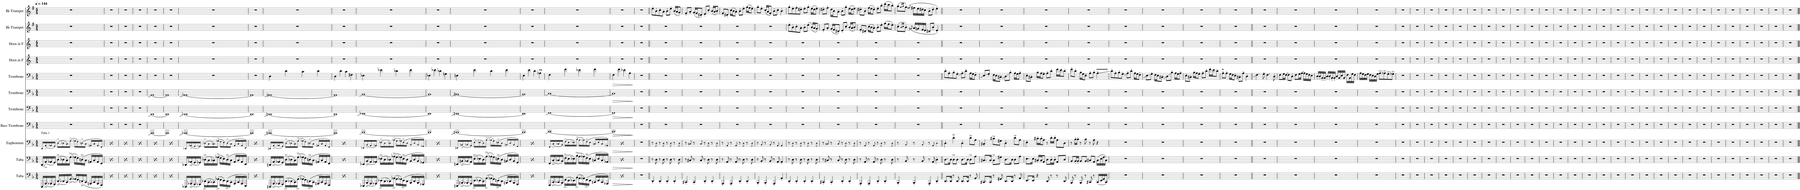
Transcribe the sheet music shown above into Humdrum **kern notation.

**kern	**kern	**kern	**kern	**dynam	**kern	**dynam	**kern	**dynam	**kern	**dynam	**kern	**kern	**kern	**kern
*part11	*part10	*part9	*part8	*part8	*part7	*part7	*part6	*part6	*part5	*part5	*part4	*part3	*part2	*part1
*staff11	*staff10	*staff9	*staff8	*staff8	*staff7	*staff7	*staff6	*staff6	*staff5	*staff5	*staff4	*staff3	*staff2	*staff1
*I"Tuba	*I"Tuba	*I"Euphonium	*I"Bass Trombone	*	*I"Trombone	*	*I"Trombone	*	*I"Trombone	*	*I"Horn in F	*I"Horn in F	*I"Bb Trumpet	*I"Bb Trumpet
*I'Tba.	*I'Tba.	*I'Euph.	*I'B. Tbn.	*	*I'Tbn.	*	*I'Tbn.	*	*I'Tbn.	*	*	*	*I'Bb Tpt.	*I'Bb Tpt.
*clefF4	*clefF4	*clefF4	*clefF4	*	*clefF4	*	*clefF4	*	*clefF4	*	*clefG2	*clefG2	*clefG2	*clefG2
*	*	*	*	*	*	*	*	*	*	*	*Trd4c7	*Trd4c7	*Trd1c2	*Trd1c2
*k[b-]	*k[b-]	*k[b-]	*k[b-]	*	*k[b-]	*	*k[b-]	*	*k[b-]	*	*k[]	*k[]	*k[f#]	*k[f#]
*M4/4	*M4/4	*M4/4	*M4/4	*	*M4/4	*	*M4/4	*	*M4/4	*	*M4/4	*M4/4	*M4/4	*M4/4
*MM144	*MM144	*MM144	*MM144	*	*MM144	*	*MM144	*	*MM144	*	*MM144	*MM144	*MM144	*MM144
=1	=1	=1	=1	=1	=1	=1	=1	=1	=1	=1	=1	=1	=1	=1
!	!	!LO:TX:a:t=Tuba 1	!	!	!	!	!	!	!	!	!	!	!	!
16DDD/LL	(16DD/LL	16DD!/LL	1r	.	1r	.	1r	.	1r	.	1r	1r	1r	1r
(16AAA^</	(16AA^/)	(16AA^!/	.	.	.	.	.	.	.	.	.	.	.	.
16AAA-X/	16AA-X/	16AA-X!/	.	.	.	.	.	.	.	.	.	.	.	.
16GGG/JJ)	16GG/JJ)	16GG!/JJ)	.	.	.	.	.	.	.	.	.	.	.	.
(16DD^</LL	(16D^\LL	(16D^!\LL	.	.	.	.	.	.	.	.	.	.	.	.
16DD-X/	16D-X\	16D-X!\	.	.	.	.	.	.	.	.	.	.	.	.
16CC/)	16C\)	16C!\)	.	.	.	.	.	.	.	.	.	.	.	.
(16GG^</JJ	(16G^\JJ	(16G^!\JJ	.	.	.	.	.	.	.	.	.	.	.	.
16GG-X/LL	16G-X\LL	16G-X!\LL	.	.	.	.	.	.	.	.	.	.	.	.
16FF/)	16F\)	16F!\)	.	.	.	.	.	.	.	.	.	.	.	.
(16DDn^</	(16Dn^\	(16Dn^!\	.	.	.	.	.	.	.	.	.	.	.	.
16CC/JJ	16C\JJ	16C!\JJ	.	.	.	.	.	.	.	.	.	.	.	.
16AAAn/LL	16AAn/LL	16AAn!/LL	.	.	.	.	.	.	.	.	.	.	.	.
16CC/	16C/	16C!/	.	.	.	.	.	.	.	.	.	.	.	.
16AAA/	16AA/	16AA!/	.	.	.	.	.	.	.	.	.	.	.	.
16FFF/JJ)	16FF/JJ)	16FF!/JJ)	.	.	.	.	.	.	.	.	.	.	.	.
=2	=2	=2	=2	=2	=2	=2	=2	=2	=2	=2	=2	=2	=2	=2
!	!	!LO:TX:a:t=Tuba 1	!	!	!	!	!	!	!	!	!	!	!	!
16DDD/LL	(16DD/LL	16DD!/LL	1r	.	1r	.	1r	.	1r	.	1r	1r	1r	1r
(16AAA^</	(16AA^/)	(16AA^!/	.	.	.	.	.	.	.	.	.	.	.	.
16AAA-X/	16AA-X/	16AA-X!/	.	.	.	.	.	.	.	.	.	.	.	.
16GGG/JJ)	16GG/JJ)	16GG!/JJ)	.	.	.	.	.	.	.	.	.	.	.	.
(16DD^</LL	(16D^\LL	(16D^!\LL	.	.	.	.	.	.	.	.	.	.	.	.
16DD-X/	16D-X\	16D-X!\	.	.	.	.	.	.	.	.	.	.	.	.
16CC/)	16C\)	16C!\)	.	.	.	.	.	.	.	.	.	.	.	.
(16GG^</JJ	(16G^\JJ	(16G^!\JJ	.	.	.	.	.	.	.	.	.	.	.	.
16GG-X/LL	16G-X\LL	16G-X!\LL	.	.	.	.	.	.	.	.	.	.	.	.
16FF/)	16F\)	16F!\)	.	.	.	.	.	.	.	.	.	.	.	.
(16DDn^</	(16Dn^\	(16Dn^!\	.	.	.	.	.	.	.	.	.	.	.	.
16CC/JJ	16C\JJ	16C!\JJ	.	.	.	.	.	.	.	.	.	.	.	.
16AAAn/LL	16AAn/LL	16AAn!/LL	.	.	.	.	.	.	.	.	.	.	.	.
16CC/	16C/	16C!/	.	.	.	.	.	.	.	.	.	.	.	.
16AAA/	16AA/	16AA!/	.	.	.	.	.	.	.	.	.	.	.	.
16FFF/JJ)	16FF/JJ)	16FF!/JJ)	.	.	.	.	.	.	.	.	.	.	.	.
=3	=3	=3	=3	=3	=3	=3	=3	=3	=3	=3	=3	=3	=3	=3
!	!	!LO:TX:a:t=Tuba 1	!	!	!	!	!	!	!	!	!	!	!	!
16DDD/LL	(16DD/LL	16DD!/LL	1r	.	1r	.	1r	.	1r	.	1r	1r	1r	1r
(16AAA^</	(16AA^/)	(16AA^!/	.	.	.	.	.	.	.	.	.	.	.	.
16AAA-X/	16AA-X/	16AA-X!/	.	.	.	.	.	.	.	.	.	.	.	.
16GGG/JJ)	16GG/JJ)	16GG!/JJ)	.	.	.	.	.	.	.	.	.	.	.	.
(16DD^</LL	(16D^\LL	(16D^!\LL	.	.	.	.	.	.	.	.	.	.	.	.
16DD-X/	16D-X\	16D-X!\	.	.	.	.	.	.	.	.	.	.	.	.
16CC/)	16C\)	16C!\)	.	.	.	.	.	.	.	.	.	.	.	.
(16GG^</JJ	(16G^\JJ	(16G^!\JJ	.	.	.	.	.	.	.	.	.	.	.	.
16GG-X/LL	16G-X\LL	16G-X!\LL	.	.	.	.	.	.	.	.	.	.	.	.
16FF/)	16F\)	16F!\)	.	.	.	.	.	.	.	.	.	.	.	.
(16DDn^</	(16Dn^\	(16Dn^!\	.	.	.	.	.	.	.	.	.	.	.	.
16CC/JJ	16C\JJ	16C!\JJ	.	.	.	.	.	.	.	.	.	.	.	.
16AAAn/LL	16AAn/LL	16AAn!/LL	.	.	.	.	.	.	.	.	.	.	.	.
16CC/	16C/	16C!/	.	.	.	.	.	.	.	.	.	.	.	.
16AAA/	16AA/	16AA!/	.	.	.	.	.	.	.	.	.	.	.	.
16FFF/JJ)	16FF/JJ)	16FF!/JJ)	.	.	.	.	.	.	.	.	.	.	.	.
=4	=4	=4	=4	=4	=4	=4	=4	=4	=4	=4	=4	=4	=4	=4
!	!	!LO:TX:a:t=Tuba 1	!	!	!	!	!	!	!	!	!	!	!	!
16DDD/LL	(16DD/LL	16DD!/LL	1r	.	1r	.	1r	.	1r	.	1r	1r	1r	1r
(16AAA^</	(16AA^/)	(16AA^!/	.	.	.	.	.	.	.	.	.	.	.	.
16AAA-X/	16AA-X/	16AA-X!/	.	.	.	.	.	.	.	.	.	.	.	.
16GGG/JJ)	16GG/JJ)	16GG!/JJ)	.	.	.	.	.	.	.	.	.	.	.	.
(16DD^</LL	(16D^\LL	(16D^!\LL	.	.	.	.	.	.	.	.	.	.	.	.
16DD-X/	16D-X\	16D-X!\	.	.	.	.	.	.	.	.	.	.	.	.
16CC/)	16C\)	16C!\)	.	.	.	.	.	.	.	.	.	.	.	.
(16GG^</JJ	(16G^\JJ	(16G^!\JJ	.	.	.	.	.	.	.	.	.	.	.	.
16GG-X/LL	16G-X\LL	16G-X!\LL	.	.	.	.	.	.	.	.	.	.	.	.
16FF/)	16F\)	16F!\)	.	.	.	.	.	.	.	.	.	.	.	.
(16DDn^</	(16Dn^\	(16Dn^!\	.	.	.	.	.	.	.	.	.	.	.	.
16CC/JJ	16C\JJ	16C!\JJ	.	.	.	.	.	.	.	.	.	.	.	.
16AAAn/LL	16AAn/LL	16AAn!/LL	.	.	.	.	.	.	.	.	.	.	.	.
16CC/	16C/	16C!/	.	.	.	.	.	.	.	.	.	.	.	.
16AAA/	16AA/	16AA!/	.	.	.	.	.	.	.	.	.	.	.	.
16FFF/JJ)	16FF/JJ)	16FF!/JJ)	.	.	.	.	.	.	.	.	.	.	.	.
=5	=5	=5	=5	=5	=5	=5	=5	=5	=5	=5	=5	=5	=5	=5
!	!	!LO:TX:a:t=Tuba 1	!	!	!	!	!	!	!	!	!	!	!	!
16DDD/LL	(16DD/LL	16DD!/LL	[1AAA	.	[1DD	.	[1AA	.	1r	.	1r	1r	1r	1r
(16AAA^</	(16AA^/)	(16AA^!/	.	.	.	.	.	.	.	.	.	.	.	.
16AAA-X/	16AA-X/	16AA-X!/	.	.	.	.	.	.	.	.	.	.	.	.
16GGG/JJ)	16GG/JJ)	16GG!/JJ)	.	.	.	.	.	.	.	.	.	.	.	.
(16DD^</LL	(16D^\LL	(16D^!\LL	.	.	.	.	.	.	.	.	.	.	.	.
16DD-X/	16D-X\	16D-X!\	.	.	.	.	.	.	.	.	.	.	.	.
16CC/)	16C\)	16C!\)	.	.	.	.	.	.	.	.	.	.	.	.
(16GG^</JJ	(16G^\JJ	(16G^!\JJ	.	.	.	.	.	.	.	.	.	.	.	.
16GG-X/LL	16G-X\LL	16G-X!\LL	.	.	.	.	.	.	.	.	.	.	.	.
16FF/)	16F\)	16F!\)	.	.	.	.	.	.	.	.	.	.	.	.
(16DDn^</	(16Dn^\	(16Dn^!\	.	.	.	.	.	.	.	.	.	.	.	.
16CC/JJ	16C\JJ	16C!\JJ	.	.	.	.	.	.	.	.	.	.	.	.
16AAAn/LL	16AAn/LL	16AAn!/LL	.	.	.	.	.	.	.	.	.	.	.	.
16CC/	16C/	16C!/	.	.	.	.	.	.	.	.	.	.	.	.
16AAA/	16AA/	16AA!/	.	.	.	.	.	.	.	.	.	.	.	.
16FFF/JJ)	16FF/JJ)	16FF!/JJ)	.	.	.	.	.	.	.	.	.	.	.	.
=6	=6	=6	=6	=6	=6	=6	=6	=6	=6	=6	=6	=6	=6	=6
!	!	!LO:TX:a:t=Tuba 1	!	!	!	!	!	!	!	!	!	!	!	!
16DDD/LL	(16DD/LL	16DD!/LL	1AAA]	.	1DD]	.	1AA]	.	1r	.	1r	1r	1r	1r
(16AAA^</	(16AA^/)	(16AA^!/	.	.	.	.	.	.	.	.	.	.	.	.
16AAA-X/	16AA-X/	16AA-X!/	.	.	.	.	.	.	.	.	.	.	.	.
16GGG/JJ)	16GG/JJ)	16GG!/JJ)	.	.	.	.	.	.	.	.	.	.	.	.
(16DD^</LL	(16D^\LL	(16D^!\LL	.	.	.	.	.	.	.	.	.	.	.	.
16DD-X/	16D-X\	16D-X!\	.	.	.	.	.	.	.	.	.	.	.	.
16CC/)	16C\)	16C!\)	.	.	.	.	.	.	.	.	.	.	.	.
(16GG^</JJ	(16G^\JJ	(16G^!\JJ	.	.	.	.	.	.	.	.	.	.	.	.
16GG-X/LL	16G-X\LL	16G-X!\LL	.	.	.	.	.	.	.	.	.	.	.	.
16FF/)	16F\)	16F!\)	.	.	.	.	.	.	.	.	.	.	.	.
(16DDn^</	(16Dn^\	(16Dn^!\	.	.	.	.	.	.	.	.	.	.	.	.
16CC/JJ	16C\JJ	16C!\JJ	.	.	.	.	.	.	.	.	.	.	.	.
16AAAn/LL	16AAn/LL	16AAn!/LL	.	.	.	.	.	.	.	.	.	.	.	.
16CC/	16C/	16C!/	.	.	.	.	.	.	.	.	.	.	.	.
16AAA/	16AA/	16AA!/	.	.	.	.	.	.	.	.	.	.	.	.
16FFF/JJ)	16FF/JJ)	16FF!/JJ)	.	.	.	.	.	.	.	.	.	.	.	.
=7	=7	=7	=7	=7	=7	=7	=7	=7	=7	=7	=7	=7	=7	=7
16DDD-X/LL	16DD-X/LL	16DD-X!/LL	[1AAA-X	.	[1DD-X	.	[1AA-X	.	1r	.	1r	1r	1r	1r
(16AAA-X^</	(16AA-X^/	(16AA-X^!/	.	.	.	.	.	.	.	.	.	.	.	.
16GGG/	16GG/	16GG!/	.	.	.	.	.	.	.	.	.	.	.	.
16GGG-X/JJ)	16GG-X/JJ)	16GG-X!/JJ)	.	.	.	.	.	.	.	.	.	.	.	.
(16DD-X^<\LL	(16D-X^\LL	(16D-X^!\LL	.	.	.	.	.	.	.	.	.	.	.	.
16CC\	16C\	16C!\	.	.	.	.	.	.	.	.	.	.	.	.
16CC-X\)	16C-X\)	16C-X!\)	.	.	.	.	.	.	.	.	.	.	.	.
(16GG-X^<\JJ	(16G-X^\JJ	(16G-X^!\JJ	.	.	.	.	.	.	.	.	.	.	.	.
16FF\LL	16F\LL	16F!\LL	.	.	.	.	.	.	.	.	.	.	.	.
16EE\)	16E\)	16E!\)	.	.	.	.	.	.	.	.	.	.	.	.
(16DD-^<\	(16D-^\	(16D-^!\	.	.	.	.	.	.	.	.	.	.	.	.
16CC-\JJ	16C-\JJ	16C-!\JJ	.	.	.	.	.	.	.	.	.	.	.	.
16AAA-/LL	16AA-/LL	16AA-!/LL	.	.	.	.	.	.	.	.	.	.	.	.
16CC-/	16C-/	16C-!/	.	.	.	.	.	.	.	.	.	.	.	.
16AAA-/	16AA-/	16AA-!/	.	.	.	.	.	.	.	.	.	.	.	.
16EEE/JJ)	16EE/JJ)	16EE!/JJ)	.	.	.	.	.	.	.	.	.	.	.	.
=8	=8	=8	=8	=8	=8	=8	=8	=8	=8	=8	=8	=8	=8	=8
16DDD-X/LL	16DD-X/LL	16DD-X!/LL	1AAA-]	.	1DD-]	.	1AA-]	.	1r	.	1r	1r	1r	1r
(16AAA-X^</	(16AA-X^/	(16AA-X^!/	.	.	.	.	.	.	.	.	.	.	.	.
16GGG/	16GG/	16GG!/	.	.	.	.	.	.	.	.	.	.	.	.
16GGG-X/JJ)	16GG-X/JJ)	16GG-X!/JJ)	.	.	.	.	.	.	.	.	.	.	.	.
(16DD-X^<\LL	(16D-X^\LL	(16D-X^!\LL	.	.	.	.	.	.	.	.	.	.	.	.
16CC\	16C\	16C!\	.	.	.	.	.	.	.	.	.	.	.	.
16CC-X\)	16C-X\)	16C-X!\)	.	.	.	.	.	.	.	.	.	.	.	.
(16GG-X^<\JJ	(16G-X^\JJ	(16G-X^!\JJ	.	.	.	.	.	.	.	.	.	.	.	.
16FF\LL	16F\LL	16F!\LL	.	.	.	.	.	.	.	.	.	.	.	.
16EE\)	16E\)	16E!\)	.	.	.	.	.	.	.	.	.	.	.	.
(16DD-^<\	(16D-^\	(16D-^!\	.	.	.	.	.	.	.	.	.	.	.	.
16CC-\JJ	16C-\JJ	16C-!\JJ	.	.	.	.	.	.	.	.	.	.	.	.
16AAA-/LL	16AA-/LL	16AA-!/LL	.	.	.	.	.	.	.	.	.	.	.	.
16CC-/	16C-/	16C-!/	.	.	.	.	.	.	.	.	.	.	.	.
16AAA-/	16AA-/	16AA-!/	.	.	.	.	.	.	.	.	.	.	.	.
16EEE/JJ)	16EE/JJ)	16EE!/JJ)	.	.	.	.	.	.	.	.	.	.	.	.
=9	=9	=9	=9	=9	=9	=9	=9	=9	=9	=9	=9	=9	=9	=9
16DDDn/LL	16DDn/LL	16DDn!/LL	[1AAAn	.	[1DDn	.	[1AAn	.	4D\	.	1r	1r	1r	1r
(16AAA^</	(16AA^/	(16AA^!/	.	.	.	.	.	.	.	.	.	.	.	.
16AAA-X/	16AA-X/	16AA-X!/	.	.	.	.	.	.	.	.	.	.	.	.
16GGG/JJ)	16GG/JJ)	16GG!/JJ)	.	.	.	.	.	.	.	.	.	.	.	.
(16DD^<\LL	(16D^\LL	(16D^!\LL	.	.	.	.	.	.	4d\	.	.	.	.	.
16DD-X\	16D-X\	16D-X!\	.	.	.	.	.	.	.	.	.	.	.	.
16CC\)	16C\)	16C!\)	.	.	.	.	.	.	.	.	.	.	.	.
(16GG^<\JJ	(16G^\JJ	(16G^!\JJ	.	.	.	.	.	.	.	.	.	.	.	.
16GG-X\LL	16G-X\LL	16G-X!\LL	.	.	.	.	.	.	4c\	.	.	.	.	.
16FF\)	16F\)	16F!\)	.	.	.	.	.	.	.	.	.	.	.	.
(16DDn^<\	(16Dn^\	(16Dn^!\	.	.	.	.	.	.	.	.	.	.	.	.
16CC\JJ	16C\JJ	16C!\JJ	.	.	.	.	.	.	.	.	.	.	.	.
16AAAn/LL	16AAn/LL	16AAn!/LL	.	.	.	.	.	.	4d\	.	.	.	.	.
16CC/	16C/	16C!/	.	.	.	.	.	.	.	.	.	.	.	.
16AAA/	16AA/	16AA!/	.	.	.	.	.	.	.	.	.	.	.	.
16FFF/JJ)	16FF/JJ)	16FF!/JJ)	.	.	.	.	.	.	.	.	.	.	.	.
=10	=10	=10	=10	=10	=10	=10	=10	=10	=10	=10	=10	=10	=10	=10
16DDDn/LL	16DDn/LL	16DDn!/LL	1AAA]	.	1DD]	.	1AA]	.	4D\	.	1r	1r	1r	1r
(16AAA^</	(16AA^/	(16AA^!/	.	.	.	.	.	.	.	.	.	.	.	.
16AAA-X/	16AA-X/	16AA-X!/	.	.	.	.	.	.	.	.	.	.	.	.
16GGG/JJ)	16GG/JJ)	16GG!/JJ)	.	.	.	.	.	.	.	.	.	.	.	.
(16DD^<\LL	(16D^\LL	(16D^!\LL	.	.	.	.	.	.	4d\	.	.	.	.	.
16DD-X\	16D-X\	16D-X!\	.	.	.	.	.	.	.	.	.	.	.	.
16CC\)	16C\)	16C!\)	.	.	.	.	.	.	.	.	.	.	.	.
(16GG^<\JJ	(16G^\JJ	(16G^!\JJ	.	.	.	.	.	.	.	.	.	.	.	.
16GG-X\LL	16G-X\LL	16G-X!\LL	.	.	.	.	.	.	4c\	.	.	.	.	.
16FF\)	16F\)	16F!\)	.	.	.	.	.	.	.	.	.	.	.	.
(16DDn^<\	(16Dn^\	(16Dn^!\	.	.	.	.	.	.	.	.	.	.	.	.
16CC\JJ	16C\JJ	16C!\JJ	.	.	.	.	.	.	.	.	.	.	.	.
16AAAn/LL	16AAn/LL	16AAn!/LL	.	.	.	.	.	.	4F#X\	.	.	.	.	.
16CC/	16C/	16C!/	.	.	.	.	.	.	.	.	.	.	.	.
16AAA/	16AA/	16AA!/	.	.	.	.	.	.	.	.	.	.	.	.
16FFF/JJ)	16FF/JJ)	16FF!/JJ)	.	.	.	.	.	.	.	.	.	.	.	.
=11	=11	=11	=11	=11	=11	=11	=11	=11	=11	=11	=11	=11	=11	=11
16EEE-X/LL	16EE-X/LL	16EE-X!/LL	[1BBB-	.	[1EE-X	.	[1BB-	.	4E-X\	.	1r	1r	1r	1r
(16BBB-^</	(16BB-^/	(16BB-^!/	.	.	.	.	.	.	.	.	.	.	.	.
16AAA/	16AA/	16AA!/	.	.	.	.	.	.	.	.	.	.	.	.
16AAA-X/JJ)	16AA-X/JJ)	16AA-X!/JJ)	.	.	.	.	.	.	.	.	.	.	.	.
(16EE-X^<\LL	(16E-X^\LL	(16E-X^!\LL	.	.	.	.	.	.	4e-X\	.	.	.	.	.
16DD\	16D\	16D!\	.	.	.	.	.	.	.	.	.	.	.	.
16DD-X\)	16D-X\)	16D-X!\)	.	.	.	.	.	.	.	.	.	.	.	.
(16AA-X^<\JJ	(16A-X^\JJ	(16A-X^!\JJ	.	.	.	.	.	.	.	.	.	.	.	.
16GG\LL	16G\LL	16G!\LL	.	.	.	.	.	.	4d-X\	.	.	.	.	.
16GG-X\)	16G-X\)	16G-X!\)	.	.	.	.	.	.	.	.	.	.	.	.
(16EE-^<\	(16E-^\	(16E-^!\	.	.	.	.	.	.	.	.	.	.	.	.
16DD-\JJ	16D-\JJ	16D-!\JJ	.	.	.	.	.	.	.	.	.	.	.	.
16BBB-/LL	16BB-/LL	16BB-!/LL	.	.	.	.	.	.	4e-\	.	.	.	.	.
16DD-/	16D-/	16D-!/	.	.	.	.	.	.	.	.	.	.	.	.
16BBB-/	16BB-/	16BB-!/	.	.	.	.	.	.	.	.	.	.	.	.
16GGG-X/JJ)	16GG-X/JJ)	16GG-X!/JJ)	.	.	.	.	.	.	.	.	.	.	.	.
=12	=12	=12	=12	=12	=12	=12	=12	=12	=12	=12	=12	=12	=12	=12
16EEE-X/LL	16EE-X/LL	16EE-X!/LL	1BBB-]	.	1EE-]	.	1BB-]	.	4E-X\	.	1r	1r	1r	1r
(16BBB-^</	(16BB-^/	(16BB-^!/	.	.	.	.	.	.	.	.	.	.	.	.
16AAA/	16AA/	16AA!/	.	.	.	.	.	.	.	.	.	.	.	.
16AAA-X/JJ)	16AA-X/JJ)	16AA-X!/JJ)	.	.	.	.	.	.	.	.	.	.	.	.
(16EE-X^<\LL	(16E-X^\LL	(16E-X^!\LL	.	.	.	.	.	.	4e-X\	.	.	.	.	.
16DD\	16D\	16D!\	.	.	.	.	.	.	.	.	.	.	.	.
16DD-X\)	16D-X\)	16D-X!\)	.	.	.	.	.	.	.	.	.	.	.	.
(16AA-X^<\JJ	(16A-X^\JJ	(16A-X^!\JJ	.	.	.	.	.	.	.	.	.	.	.	.
16GG\LL	16G\LL	16G!\LL	.	.	.	.	.	.	4d-X\	.	.	.	.	.
16GG-X\)	16G-X\)	16G-X!\)	.	.	.	.	.	.	.	.	.	.	.	.
(16EE-^<\	(16E-^\	(16E-^!\	.	.	.	.	.	.	.	.	.	.	.	.
16DD-\JJ	16D-\JJ	16D-!\JJ	.	.	.	.	.	.	.	.	.	.	.	.
16BBB-/LL	16BB-/LL	16BB-!/LL	.	.	.	.	.	.	4Gn\	.	.	.	.	.
16DD-/	16D-/	16D-!/	.	.	.	.	.	.	.	.	.	.	.	.
16BBB-/	16BB-/	16BB-!/	.	.	.	.	.	.	.	.	.	.	.	.
16GGG-X/JJ)	16GG-X/JJ)	16GG-X!/JJ)	.	.	.	.	.	.	.	.	.	.	.	.
=13	=13	=13	=13	=13	=13	=13	=13	=13	=13	=13	=13	=13	=13	=13
16EEEn/LL	16EEn/LL	16EEn!/LL	[1BBBn	.	[1EEn	.	[1BBn	.	4En\	.	1r	1r	1r	1r
(16BBBn^</	(16BBn^/	(16BBn^!/	.	.	.	.	.	.	.	.	.	.	.	.
16BBB-X/	16BB-X/	16BB-X!/	.	.	.	.	.	.	.	.	.	.	.	.
16AAA/JJ)	16AA/JJ)	16AA!/JJ)	.	.	.	.	.	.	.	.	.	.	.	.
(16EE^<\LL	(16E^\LL	(16E^!\LL	.	.	.	.	.	.	4e\	.	.	.	.	.
16EE-X\	16E-X\	16E-X!\	.	.	.	.	.	.	.	.	.	.	.	.
16DD\)	16D\)	16D!\)	.	.	.	.	.	.	.	.	.	.	.	.
(16AA^<\JJ	(16A^\JJ	(16A^!\JJ	.	.	.	.	.	.	.	.	.	.	.	.
16AA-X\LL	16A-X\LL	16A-X!\LL	.	.	.	.	.	.	4d\	.	.	.	.	.
16GG\)	16G\)	16G!\)	.	.	.	.	.	.	.	.	.	.	.	.
(16EEn^<\	(16En^\	(16En^!\	.	.	.	.	.	.	.	.	.	.	.	.
16DD\JJ	16D\JJ	16D!\JJ	.	.	.	.	.	.	.	.	.	.	.	.
16BBBn/LL	16BBn/LL	16BBn!/LL	.	.	.	.	.	.	4e\	.	.	.	.	.
16DD/	16D/	16D!/	.	.	.	.	.	.	.	.	.	.	.	.
16BBB/	16BB/	16BB!/	.	.	.	.	.	.	.	.	.	.	.	.
16GGG/JJ)	16GG/JJ)	16GG!/JJ)	.	.	.	.	.	.	.	.	.	.	.	.
=14	=14	=14	=14	=14	=14	=14	=14	=14	=14	=14	=14	=14	=14	=14
16EEEn/LL	16EEn/LL	16EEn!/LL	1BBB]	.	1EE]	.	1BB]	.	4E\	.	1r	1r	1r	1r
(16BBBn^</	(16BBn^/	(16BBn^!/	.	.	.	.	.	.	.	.	.	.	.	.
16BBB-X/	16BB-X/	16BB-X!/	.	.	.	.	.	.	.	.	.	.	.	.
16AAA/JJ)	16AA/JJ)	16AA!/JJ)	.	.	.	.	.	.	.	.	.	.	.	.
(16EE^<\LL	(16E^\LL	(16E^!\LL	.	.	.	.	.	.	4e\	.	.	.	.	.
16EE-X\	16E-X\	16E-X!\	.	.	.	.	.	.	.	.	.	.	.	.
16DD\)	16D\)	16D!\)	.	.	.	.	.	.	.	.	.	.	.	.
(16AA^<\JJ	(16A^\JJ	(16A^!\JJ	.	.	.	.	.	.	.	.	.	.	.	.
16AA-X\LL	16A-X\LL	16A-X!\LL	.	.	.	.	.	.	4d\	.	.	.	.	.
16GG\)	16G\)	16G!\)	.	.	.	.	.	.	.	.	.	.	.	.
(16EEn^<\	(16En^\	(16En^!\	.	.	.	.	.	.	.	.	.	.	.	.
16DD\JJ	16D\JJ	16D!\JJ	.	.	.	.	.	.	.	.	.	.	.	.
16BBBn/LL	16BBn/LL	16BBn!/LL	.	.	.	.	.	.	4A-X\	.	.	.	.	.
16DD/	16D/	16D!/	.	.	.	.	.	.	.	.	.	.	.	.
16BBB/	16BB/	16BB!/	.	.	.	.	.	.	.	.	.	.	.	.
16GGG/JJ)	16GG/JJ)	16GG!/JJ)	.	.	.	.	.	.	.	.	.	.	.	.
=15	=15	=15	=15	=15	=15	=15	=15	=15	=15	=15	=15	=15	=15	=15
16FFF/LL	16FF/LL	16FF!/LL	[1CC	.	[1FF	.	[1C	.	4F\	.	1r	1r	1r	1r
(16CC^</	(16C^/	(16C^!/	.	.	.	.	.	.	.	.	.	.	.	.
16CC-X/	16C-X/	16C-X!/	.	.	.	.	.	.	.	.	.	.	.	.
16BBB-/JJ)	16BB-/JJ)	16BB-!/JJ)	.	.	.	.	.	.	.	.	.	.	.	.
(16FF^<\LL	(16F^\LL	(16F^!\LL	.	.	.	.	.	.	4f\	.	.	.	.	.
16EE\	16E\	16E!\	.	.	.	.	.	.	.	.	.	.	.	.
16EE-X\)	16E-X\)	16E-X!\)	.	.	.	.	.	.	.	.	.	.	.	.
(16BB-^<\JJ	(16B-^\JJ	(16B-^!\JJ	.	.	.	.	.	.	.	.	.	.	.	.
16AA\LL	16A\LL	16A!\LL	.	.	.	.	.	.	4e-X\	.	.	.	.	.
16AA-X\)	16A-X\)	16A-X!\)	.	.	.	.	.	.	.	.	.	.	.	.
(16FF^<\	(16F^\	(16F^!\	.	.	.	.	.	.	.	.	.	.	.	.
16EE-\JJ	16E-\JJ	16E-!\JJ	.	.	.	.	.	.	.	.	.	.	.	.
16CCn/LL	16Cn/LL	16Cn!/LL	.	.	.	.	.	.	4f\	.	.	.	.	.
16EE-/	16E-/	16E-!/	.	.	.	.	.	.	.	.	.	.	.	.
16CC/	16C/	16C!/	.	.	.	.	.	.	.	.	.	.	.	.
16AAA-X/JJ)	16AA-X/JJ)	16AA-X!/JJ)	.	.	.	.	.	.	.	.	.	.	.	.
=16	=16	=16	=16	=16	=16	=16	=16	=16	=16	=16	=16	=16	=16	=16
!	!	!	!	!LO:HP:b	!	!	!	!	!	!	!	!	!	!
!	!	!	!	!LO:HP:n=1:b	!	!LO:HP:b	!	!LO:HP:b	!	!LO:HP:b	!	!	!	!
16FFF/LL	16FF/LL	16FF!/LL	1CC]	> >	1FF]	>	1C]	>	4F\	>	1r	1r	1r	1r
(16CC^</	(16C^/	(16C^!/	.	.	.	.	.	.	.	.	.	.	.	.
16CC-X/	16C-X/	16C-X!/	.	.	.	.	.	.	.	.	.	.	.	.
16BBB-/JJ)	16BB-/JJ)	16BB-!/JJ)	.	.	.	.	.	.	.	.	.	.	.	.
(16FF^<\LL	(16F^\LL	(16F^!\LL	.	.	.	.	.	.	4f\	.	.	.	.	.
16EE\	16E\	16E!\	.	.	.	.	.	.	.	.	.	.	.	.
16EE-X\)	16E-X\)	16E-X!\)	.	.	.	.	.	.	.	.	.	.	.	.
(16BB-^<\JJ	(16B-^\JJ	(16B-^!\JJ	.	.	.	.	.	.	.	.	.	.	.	.
16AA\LL	16A\LL	16A!\LL	.	.	.	.	.	.	4e-X\	.	.	.	.	.
16AA-X\)	16A-X\)	16A-X!\)	.	.	.	.	.	.	.	.	.	.	.	.
(16FF^<\	(16F^\	(16F^!\	.	.	.	.	.	.	.	.	.	.	.	.
16EE-\JJ	16E-\JJ	16E-!\JJ	.	.	.	.	.	.	.	.	.	.	.	.
16CCn/LL	16Cn/LL	16Cn!/LL	.	.	.	.	.	.	4A\	.	.	.	.	.
16EE-/	16E-/	16E-!/	.	.	.	.	.	.	.	.	.	.	.	.
16CC/	16C/	16C!/	.	.	.	.	.	.	.	.	.	.	.	.
16AAA-X/JJ)	16AA-X/JJ)	16AA-X!/JJ)	.	.	.	.	.	.	.	.	.	.	.	.
.	.	.	.	]	.	]	.	]	.	]	.	.	.	.
=17	=17	=17	=17	=17	=17	=17	=17	=17	=17	=17	=17	=17	=17	=17
1r	1r	1r	1r	.	1r	.	1r	.	1r	.	1r	1r	1r	1r
.	.	.	.	]	.	.	.	.	.	.	.	.	.	.
=18||	=18||	=18||	=18||	=18||	=18||	=18||	=18||	=18||	=18||	=18||	=18||	=18||	=18||	=18||
4DD'/	8r	8r	1r	.	1r	.	1r	.	1r	.	1r	1r	1r	8ee'\L
.	8D\	8D!\	.	.	.	.	.	.	.	.	.	.	.	8b'\
4DD'/	8r	8r	.	.	.	.	.	.	.	.	.	.	.	8cc'\
.	8D\	8D!\	.	.	.	.	.	.	.	.	.	.	.	8a'\J
4DD'/	8r	8r	.	.	.	.	.	.	.	.	.	.	.	8b'\L
.	8D\	8D!\	.	.	.	.	.	.	.	.	.	.	.	8ee'\J
4DD'/	8r	8r	.	.	.	.	.	.	.	.	.	.	.	(16b/LL
.	.	.	.	.	.	.	.	.	.	.	.	.	.	16a/J
.	8D\	8D!\	.	.	.	.	.	.	.	.	.	.	.	8g~/J)
=19	=19	=19	=19	=19	=19	=19	=19	=19	=19	=19	=19	=19	=19	=19
4CC#X'/	8r	8r	1r	.	1r	.	1r	.	1r	.	1r	1r	1r	8f#'/L
.	8C#X/	8C#X!/	.	.	.	.	.	.	.	.	.	.	.	8a'/J
4CC#'/	8r	8r	.	.	.	.	.	.	.	.	.	.	.	(16g/LL
.	.	.	.	.	.	.	.	.	.	.	.	.	.	16f#/J
.	8C#/	8C#!/	.	.	.	.	.	.	.	.	.	.	.	8d#X~/J)
4DD'/	8r	8r	.	.	.	.	.	.	.	.	.	.	.	8e'/L
.	8D\	8D!\	.	.	.	.	.	.	.	.	.	.	.	8cc'/J
4DD'/	8r	8r	.	.	.	.	.	.	.	.	.	.	.	(16b/LL
.	.	.	.	.	.	.	.	.	.	.	.	.	.	16a/J
.	8D\	8D!\	.	.	.	.	.	.	.	.	.	.	.	8b~/J)
=20	=20	=20	=20	=20	=20	=20	=20	=20	=20	=20	=20	=20	=20	=20
4AAA'/	8r	8r	1r	.	1r	.	1r	.	1r	.	1r	1r	1r	8f#'/L
.	8AA/	8AA!/	.	.	.	.	.	.	.	.	.	.	.	8d#X'/J
4AAA'/	8r	8r	.	.	.	.	.	.	.	.	.	.	.	(16cc\LL
.	.	.	.	.	.	.	.	.	.	.	.	.	.	16b\J
.	8AA/	8AA!/	.	.	.	.	.	.	.	.	.	.	.	8a~\J)
4DD'/	8r	8r	.	.	.	.	.	.	.	.	.	.	.	8b~\L
.	8D\	8D!\	.	.	.	.	.	.	.	.	.	.	.	8ee'\J
4DD'/	8r	8r	.	.	.	.	.	.	.	.	.	.	.	(16gg\LL
.	.	.	.	.	.	.	.	.	.	.	.	.	.	16ff#\J
.	8D\	8D!\	.	.	.	.	.	.	.	.	.	.	.	8ee~\J)
=21	=21	=21	=21	=21	=21	=21	=21	=21	=21	=21	=21	=21	=21	=21
4BBB-'/	8r	8r	1r	.	1r	.	1r	.	1r	.	1r	1r	1r	8gg'\L
.	8BB-/	8BB-!/	.	.	.	.	.	.	.	.	.	.	.	8ee'\J
4BBB-'/	8r	8r	.	.	.	.	.	.	.	.	.	.	.	(16cc/LL
.	.	.	.	.	.	.	.	.	.	.	.	.	.	16a/J
.	8BB-/	8BB-!/	.	.	.	.	.	.	.	.	.	.	.	8f#~/J)
4AAA'/	8r	8r	.	.	.	.	.	.	.	.	.	.	.	8b~\L
.	8AA/	8AA!/	.	.	.	.	.	.	.	.	.	.	.	8cc'\J
4AA'/	4AA'/	4AA'!/	.	.	.	.	.	.	.	.	.	.	.	4b'\
=22	=22	=22	=22	=22	=22	=22	=22	=22	=22	=22	=22	=22	=22	=22
4DD'/	8r	8r	1r	.	1r	.	1r	.	1r	.	1r	1r	8ee'\L	8gg'\L
.	8D\	8D!\	.	.	.	.	.	.	.	.	.	.	8b'\	8ee'\
4DD'/	8r	8r	.	.	.	.	.	.	.	.	.	.	8cc'\	8ff#'\
.	8D\	8D!\	.	.	.	.	.	.	.	.	.	.	8a'\J	8dd#X'\J
4DD'/	8r	8r	.	.	.	.	.	.	.	.	.	.	8b'\L	8ee'\L
.	8D\	8D!\	.	.	.	.	.	.	.	.	.	.	(8ee'\J	8gg'\J
4DD'/	8r	8r	.	.	.	.	.	.	.	.	.	.	(16b/LL)	(16ee\LL
.	.	.	.	.	.	.	.	.	.	.	.	.	16a/J	16dd#\J
.	8D\	8D!\	.	.	.	.	.	.	.	.	.	.	8g~/J)	8ee~\J)
=23	=23	=23	=23	=23	=23	=23	=23	=23	=23	=23	=23	=23	=23	=23
4CC#X'/	8r	8r	1r	.	1r	.	1r	.	1r	.	1r	1r	8f#'/L	8dd#X'\L
.	8C#X/	8C#X!/	.	.	.	.	.	.	.	.	.	.	8a'/J	8ff#'\J
4CC#'/	8r	8r	.	.	.	.	.	.	.	.	.	.	(16g/LL	16dd#\LL
.	.	.	.	.	.	.	.	.	.	.	.	.	16f#/J	16b\J
.	8C#/	8C#!/	.	.	.	.	.	.	.	.	.	.	8d#X~/J)	8a~\J
4DD'/	8r	8r	.	.	.	.	.	.	.	.	.	.	8e'/L	8b'\L
.	8D\	8D!\	.	.	.	.	.	.	.	.	.	.	8cc'/J	8gg'\J
4DD'/	8r	8r	.	.	.	.	.	.	.	.	.	.	(16b/LL	(16ee\LL
.	.	.	.	.	.	.	.	.	.	.	.	.	16a/J	16dd#\J
.	8D\	8D!\	.	.	.	.	.	.	.	.	.	.	8b~/J)	8ee~\J)
=24	=24	=24	=24	=24	=24	=24	=24	=24	=24	=24	=24	=24	=24	=24
4AAA'/	8r	8r	1r	.	1r	.	1r	.	1r	.	1r	1r	8f#'/L	8dd#X'\L
.	8AA/	8AA!/	.	.	.	.	.	.	.	.	.	.	8d#X'/J	8b'\J
4AAA'/	8r	8r	.	.	.	.	.	.	.	.	.	.	(16cc\LL	(16ff#\LL
.	.	.	.	.	.	.	.	.	.	.	.	.	16b\J	16ee\J
.	8AA/	8AA!/	.	.	.	.	.	.	.	.	.	.	8a~\J)	8dd#~\J)
4DD'/	8r	8r	.	.	.	.	.	.	.	.	.	.	8b~\L	8ee~\L
.	8D\	8D!\	.	.	.	.	.	.	.	.	.	.	8ee'\J	8bb'\J
4DD'/	8r	8r	.	.	.	.	.	.	.	.	.	.	(16gg\LL	(16ddd\LL
.	.	.	.	.	.	.	.	.	.	.	.	.	16ff#\J	16ccc\J
.	8D\	8D!\	.	.	.	.	.	.	.	.	.	.	8ee~\J)	8bb~\J)
=25	=25	=25	=25	=25	=25	=25	=25	=25	=25	=25	=25	=25	=25	=25
4BBB-'/	8r	8r	1r	.	1r	.	1r	.	1r	.	1r	1r	(8cc~\L	(8aa~\L
.	.	.	.	.	.	.	.	.	.	.	.	.	16qb/LL	16qgg/LL
.	.	.	.	.	.	.	.	.	.	.	.	.	16qcc/JJ	16qaa/JJ
.	8BB-/	8BB-!/	.	.	.	.	.	.	.	.	.	.	8b'\J)	8gg'\J)
.	.	.	.	.	.	.	.	.	.	.	.	.	(8qg#X/	(8qffn/
4BBB-'/	8r	8r	.	.	.	.	.	.	.	.	.	.	16a/LL	16ff#X\LL
.	.	.	.	.	.	.	.	.	.	.	.	.	16gn/	16ee\
.	8BB-/	8BB-!/	.	.	.	.	.	.	.	.	.	.	16f#/	16dd#X\
.	.	.	.	.	.	.	.	.	.	.	.	.	16e/JJ	16cc\JJ
4AAA'/	8r	8r	.	.	.	.	.	.	.	.	.	.	8d#X~/L	8b~\L
.	8AA/	8AA!/	.	.	.	.	.	.	.	.	.	.	8b~/J	8dd#~\J
4DD'/	4D'\	4D'!\	.	.	.	.	.	.	.	.	.	.	4e'/)	4ee'\)
=26||	=26||	=26||	=26||	=26||	=26||	=26||	=26||	=26||	=26||	=26||	=26||	=26||	=26||	=26||
8.DD/L	8.D\L	4D'\	1r	.	1r	.	1r	.	8d'\L	.	1r	1r	1r	1r
.	.	.	.	.	.	.	.	.	8A'\	.	.	.	.	.
16DD/Jk	16D\Jk	.	.	.	.	.	.	.	.	.	.	.	.	.
8r	8D^\L	4d'^\	.	.	.	.	.	.	8B-'\	.	.	.	.	.
8DD/	8D\J	.	.	.	.	.	.	.	8G'\J	.	.	.	.	.
8.DD/L	8.D\L	4D'\	.	.	.	.	.	.	8A~\L	.	.	.	.	.
.	.	.	.	.	.	.	.	.	8d'\J	.	.	.	.	.
16DD/Jk	16D\Jk	.	.	.	.	.	.	.	.	.	.	.	.	.
8r	8D^\L	8d^\L	.	.	.	.	.	.	16A\LL	.	.	.	.	.
.	.	.	.	.	.	.	.	.	16G\J	.	.	.	.	.
8AA/	8A\J	8A\J	.	.	.	.	.	.	8F~\J	.	.	.	.	.
=27	=27	=27	=27	=27	=27	=27	=27	=27	=27	=27	=27	=27	=27	=27
8.CC#X/L	8.C#X/L	4C#X'/	1r	.	1r	.	1r	.	8E/L	.	1r	1r	1r	1r
.	.	.	.	.	.	.	.	.	8G'/J	.	.	.	.	.
16CC#/Jk	16C#/Jk	.	.	.	.	.	.	.	.	.	.	.	.	.
8r	8C#^\L	8c#X^\L	.	.	.	.	.	.	16F\LL	.	.	.	.	.
.	.	.	.	.	.	.	.	.	16E\J	.	.	.	.	.
8GG#X/	8G#X\J	8G#X\J	.	.	.	.	.	.	8C#X~\J	.	.	.	.	.
8.DD/L	8.D\L	4D'\	.	.	.	.	.	.	8D\L	.	.	.	.	.
.	.	.	.	.	.	.	.	.	8B-'\J	.	.	.	.	.
16DD/Jk	16D\Jk	.	.	.	.	.	.	.	.	.	.	.	.	.
8r	8D\L	8d^\L	.	.	.	.	.	.	16A\LL	.	.	.	.	.
.	.	.	.	.	.	.	.	.	16G\J	.	.	.	.	.
8AA/	8A\J	8A\J	.	.	.	.	.	.	8A~\J	.	.	.	.	.
=28	=28	=28	=28	=28	=28	=28	=28	=28	=28	=28	=28	=28	=28	=28
8.EE/L	8.E\L	4E'\	1r	.	1r	.	1r	.	8E'\L	.	1r	1r	1r	1r
.	.	.	.	.	.	.	.	.	8C#X'\J	.	.	.	.	.
16EE/Jk	16E\Jk	.	.	.	.	.	.	.	.	.	.	.	.	.
4r	16C#X'/LL	16c#X'\LL	.	.	.	.	.	.	16B-\LL	.	.	.	.	.
.	16C#'/J	16c#'\J	.	.	.	.	.	.	16A\J	.	.	.	.	.
.	8AA/J	8A\J	.	.	.	.	.	.	8G~\J	.	.	.	.	.
8DD/	8D\L	8r	.	.	.	.	.	.	8A~\L	.	.	.	.	.
8r	16D'\L	16d'\LL	.	.	.	.	.	.	8d'\J	.	.	.	.	.
.	16D'\JJ	16d'\JJ	.	.	.	.	.	.	.	.	.	.	.	.
8r	8AA/L	8A\L	.	.	.	.	.	.	16f\LL	.	.	.	.	.
.	.	.	.	.	.	.	.	.	16e\J	.	.	.	.	.
8DD/	8D/J	8D\J	.	.	.	.	.	.	8d~\J	.	.	.	.	.
=29	=29	=29	=29	=29	=29	=29	=29	=29	=29	=29	=29	=29	=29	=29
8BBB-/	8BB-/L	8r	1r	.	1r	.	1r	.	8f~\L	.	1r	1r	1r	1r
8r	16BB-'/L	16B-'\LL	.	.	.	.	.	.	8d'\J	.	.	.	.	.
.	16BB-'/JJ	16B-'\JJ	.	.	.	.	.	.	.	.	.	.	.	.
8BBB-/	8BB-/L	8r	.	.	.	.	.	.	16B-\LL	.	.	.	.	.
.	.	.	.	.	.	.	.	.	16G\J	.	.	.	.	.
8r	8BB-/J	8B-\	.	.	.	.	.	.	8E~\J	.	.	.	.	.
8CC#X/	8C#X/L	8r	.	.	.	.	.	.	8A~\L	.	.	.	.	.
8r	8AA/J	8A\	.	.	.	.	.	.	8B-'\J	.	.	.	.	.
(16CC#/LL	(16C#\LL	4r	.	.	.	.	.	.	4A~\	.	.	.	.	.
16EE/	16E\	.	.	.	.	.	.	.	.	.	.	.	.	.
16GG/	16G\	.	.	.	.	.	.	.	.	.	.	.	.	.
16CC#/JJ)	16C#\JJ)	.	.	.	.	.	.	.	.	.	.	.	.	.
=30	=30	=30	=30	=30	=30	=30	=30	=30	=30	=30	=30	=30	=30	=30
1r	1r	1r	1r	.	1r	.	1r	.	8d'\L	.	1r	1r	1r	1r
.	.	.	.	.	.	.	.	.	8A'\	.	.	.	.	.
.	.	.	.	.	.	.	.	.	8B-'\	.	.	.	.	.
.	.	.	.	.	.	.	.	.	8G'\J	.	.	.	.	.
.	.	.	.	.	.	.	.	.	8A~\L	.	.	.	.	.
.	.	.	.	.	.	.	.	.	8d'\J	.	.	.	.	.
.	.	.	.	.	.	.	.	.	16A\LL	.	.	.	.	.
.	.	.	.	.	.	.	.	.	16G\J	.	.	.	.	.
.	.	.	.	.	.	.	.	.	8F~\J	.	.	.	.	.
=31	=31	=31	=31	=31	=31	=31	=31	=31	=31	=31	=31	=31	=31	=31
1r	1r	1r	1r	.	1r	.	1r	.	8E\L	.	1r	1r	1r	1r
.	.	.	.	.	.	.	.	.	8G'\J	.	.	.	.	.
.	.	.	.	.	.	.	.	.	16F\LL	.	.	.	.	.
.	.	.	.	.	.	.	.	.	16E\J	.	.	.	.	.
.	.	.	.	.	.	.	.	.	8C#X~\J	.	.	.	.	.
.	.	.	.	.	.	.	.	.	8D\L	.	.	.	.	.
.	.	.	.	.	.	.	.	.	8B-'\J	.	.	.	.	.
.	.	.	.	.	.	.	.	.	16A\LL	.	.	.	.	.
.	.	.	.	.	.	.	.	.	16G\J	.	.	.	.	.
.	.	.	.	.	.	.	.	.	8A~\J	.	.	.	.	.
=32	=32	=32	=32	=32	=32	=32	=32	=32	=32	=32	=32	=32	=32	=32
1r	1r	1r	1r	.	1r	.	1r	.	8E'\L	.	1r	1r	1r	1r
.	.	.	.	.	.	.	.	.	8C#X'\J	.	.	.	.	.
.	.	.	.	.	.	.	.	.	16B-\LL	.	.	.	.	.
.	.	.	.	.	.	.	.	.	16A\J	.	.	.	.	.
.	.	.	.	.	.	.	.	.	8G~\J	.	.	.	.	.
.	.	.	.	.	.	.	.	.	8A~\L	.	.	.	.	.
.	.	.	.	.	.	.	.	.	8d'\J	.	.	.	.	.
.	.	.	.	.	.	.	.	.	16f\LL	.	.	.	.	.
.	.	.	.	.	.	.	.	.	16e\J	.	.	.	.	.
.	.	.	.	.	.	.	.	.	8d~\J	.	.	.	.	.
=33	=33	=33	=33	=33	=33	=33	=33	=33	=33	=33	=33	=33	=33	=33
1r	1r	1r	1r	.	1r	.	1r	.	8A~\L	.	1r	1r	1r	1r
.	.	.	.	.	.	.	.	.	8A'\J	.	.	.	.	.
.	.	.	.	.	.	.	.	.	16G\LL	.	.	.	.	.
.	.	.	.	.	.	.	.	.	16F\J	.	.	.	.	.
.	.	.	.	.	.	.	.	.	8E~\J	.	.	.	.	.
.	.	.	.	.	.	.	.	.	8C#X~\L	.	.	.	.	.
.	.	.	.	.	.	.	.	.	8A~\J	.	.	.	.	.
.	.	.	.	.	.	.	.	.	4D'\	.	.	.	.	.
=34||	=34||	=34||	=34||	=34||	=34||	=34||	=34||	=34||	=34||	=34||	=34||	=34||	=34||	=34||
1r	1r	1r	1r	.	1r	.	1r	.	4.F\	.	1r	1r	1r	1r
.	.	.	.	.	.	.	.	.	8G'\	.	.	.	.	.
.	.	.	.	.	.	.	.	.	4.F\	.	.	.	.	.
.	.	.	.	.	.	.	.	.	8D'\	.	.	.	.	.
=35	=35	=35	=35	=35	=35	=35	=35	=35	=35	=35	=35	=35	=35	=35
1r	1r	1r	1r	.	1r	.	1r	.	8F\L	.	1r	1r	1r	1r
.	.	.	.	.	.	.	.	.	16G\L	.	.	.	.	.
.	.	.	.	.	.	.	.	.	[16F\JJ	.	.	.	.	.
.	.	.	.	.	.	.	.	.	8F\L]	.	.	.	.	.
.	.	.	.	.	.	.	.	.	8D'\J	.	.	.	.	.
.	.	.	.	.	.	.	.	.	8F\L	.	.	.	.	.
.	.	.	.	.	.	.	.	.	16G\L	.	.	.	.	.
.	.	.	.	.	.	.	.	.	[16A\JJ	.	.	.	.	.
.	.	.	.	.	.	.	.	.	16A\LL]	.	.	.	.	.
.	.	.	.	.	.	.	.	.	16G\	.	.	.	.	.
.	.	.	.	.	.	.	.	.	16F\	.	.	.	.	.
.	.	.	.	.	.	.	.	.	16E\JJ	.	.	.	.	.
=36	=36	=36	=36	=36	=36	=36	=36	=36	=36	=36	=36	=36	=36	=36
1r	1r	1r	1r	.	1r	.	1r	.	16D~/LL	.	1r	1r	1r	1r
.	.	.	.	.	.	.	.	.	16D~/	.	.	.	.	.
.	.	.	.	.	.	.	.	.	16BB-~/	.	.	.	.	.
.	.	.	.	.	.	.	.	.	16BB-~/JJ	.	.	.	.	.
.	.	.	.	.	.	.	.	.	16D'/LL	.	.	.	.	.
.	.	.	.	.	.	.	.	.	16D'/	.	.	.	.	.
.	.	.	.	.	.	.	.	.	16BB-'/	.	.	.	.	.
.	.	.	.	.	.	.	.	.	16BB-'/JJ	.	.	.	.	.
.	.	.	.	.	.	.	.	.	16D/LL	.	.	.	.	.
.	.	.	.	.	.	.	.	.	16BB-/	.	.	.	.	.
.	.	.	.	.	.	.	.	.	16E/	.	.	.	.	.
.	.	.	.	.	.	.	.	.	16BB-/JJ	.	.	.	.	.
.	.	.	.	.	.	.	.	.	16F\LL	.	.	.	.	.
.	.	.	.	.	.	.	.	.	16BB-\	.	.	.	.	.
.	.	.	.	.	.	.	.	.	16G\	.	.	.	.	.
.	.	.	.	.	.	.	.	.	16F\JJ	.	.	.	.	.
=37	=37	=37	=37	=37	=37	=37	=37	=37	=37	=37	=37	=37	=37	=37
1r	1r	1r	1r	.	1r	.	1r	.	16A\LL	.	1r	1r	1r	1r
.	.	.	.	.	.	.	.	.	16G\	.	.	.	.	.
.	.	.	.	.	.	.	.	.	16F\	.	.	.	.	.
.	.	.	.	.	.	.	.	.	16G\JJ	.	.	.	.	.
.	.	.	.	.	.	.	.	.	16F\LL	.	.	.	.	.
.	.	.	.	.	.	.	.	.	16E\	.	.	.	.	.
.	.	.	.	.	.	.	.	.	16D\	.	.	.	.	.
.	.	.	.	.	.	.	.	.	16G\JJ	.	.	.	.	.
.	.	.	.	.	.	.	.	.	8A^\L	.	.	.	.	.
.	.	.	.	.	.	.	.	.	8A-X^\	.	.	.	.	.
.	.	.	.	.	.	.	.	.	8G^\	.	.	.	.	.
.	.	.	.	.	.	.	.	.	8G-X^\J	.	.	.	.	.
=38	=38	=38	=38	=38	=38	=38	=38	=38	=38	=38	=38	=38	=38	=38
1r	1r	1r	1r	.	1r	.	1r	.	1r	.	1r	1r	1r	1r
=39	=39	=39	=39	=39	=39	=39	=39	=39	=39	=39	=39	=39	=39	=39
1r	1r	1r	1r	.	1r	.	1r	.	1r	.	1r	1r	1r	1r
=40	=40	=40	=40	=40	=40	=40	=40	=40	=40	=40	=40	=40	=40	=40
1r	1r	1r	1r	.	1r	.	1r	.	1r	.	1r	1r	1r	1r
=41	=41	=41	=41	=41	=41	=41	=41	=41	=41	=41	=41	=41	=41	=41
1r	1r	1r	1r	.	1r	.	1r	.	1r	.	1r	1r	1r	1r
=42	=42	=42	=42	=42	=42	=42	=42	=42	=42	=42	=42	=42	=42	=42
1r	1r	1r	1r	.	1r	.	1r	.	1r	.	1r	1r	1r	1r
=43	=43	=43	=43	=43	=43	=43	=43	=43	=43	=43	=43	=43	=43	=43
1r	1r	1r	1r	.	1r	.	1r	.	1r	.	1r	1r	1r	1r
=44	=44	=44	=44	=44	=44	=44	=44	=44	=44	=44	=44	=44	=44	=44
1r	1r	1r	1r	.	1r	.	1r	.	1r	.	1r	1r	1r	1r
=45	=45	=45	=45	=45	=45	=45	=45	=45	=45	=45	=45	=45	=45	=45
1r	1r	1r	1r	.	1r	.	1r	.	1r	.	1r	1r	1r	1r
=46	=46	=46	=46	=46	=46	=46	=46	=46	=46	=46	=46	=46	=46	=46
1r	1r	1r	1r	.	1r	.	1r	.	1r	.	1r	1r	1r	1r
=47	=47	=47	=47	=47	=47	=47	=47	=47	=47	=47	=47	=47	=47	=47
1r	1r	1r	1r	.	1r	.	1r	.	1r	.	1r	1r	1r	1r
=48	=48	=48	=48	=48	=48	=48	=48	=48	=48	=48	=48	=48	=48	=48
1r	1r	1r	1r	.	1r	.	1r	.	1r	.	1r	1r	1r	1r
=49	=49	=49	=49	=49	=49	=49	=49	=49	=49	=49	=49	=49	=49	=49
1r	1r	1r	1r	.	1r	.	1r	.	1r	.	1r	1r	1r	1r
=50	=50	=50	=50	=50	=50	=50	=50	=50	=50	=50	=50	=50	=50	=50
1r	1r	1r	1r	.	1r	.	1r	.	1r	.	1r	1r	1r	1r
=51	=51	=51	=51	=51	=51	=51	=51	=51	=51	=51	=51	=51	=51	=51
1r	1r	1r	1r	.	1r	.	1r	.	1r	.	1r	1r	1r	1r
=52	=52	=52	=52	=52	=52	=52	=52	=52	=52	=52	=52	=52	=52	=52
1r	1r	1r	1r	.	1r	.	1r	.	1r	.	1r	1r	1r	1r
=53	=53	=53	=53	=53	=53	=53	=53	=53	=53	=53	=53	=53	=53	=53
1r	1r	1r	1r	.	1r	.	1r	.	1r	.	1r	1r	1r	1r
=54	=54	=54	=54	=54	=54	=54	=54	=54	=54	=54	=54	=54	=54	=54
1r	1r	1r	1r	.	1r	.	1r	.	1r	.	1r	1r	1r	1r
=55	=55	=55	=55	=55	=55	=55	=55	=55	=55	=55	=55	=55	=55	=55
1r	1r	1r	1r	.	1r	.	1r	.	1r	.	1r	1r	1r	1r
=56	=56	=56	=56	=56	=56	=56	=56	=56	=56	=56	=56	=56	=56	=56
1r	1r	1r	1r	.	1r	.	1r	.	1r	.	1r	1r	1r	1r
=57	=57	=57	=57	=57	=57	=57	=57	=57	=57	=57	=57	=57	=57	=57
1r	1r	1r	1r	.	1r	.	1r	.	1r	.	1r	1r	1r	1r
=58	=58	=58	=58	=58	=58	=58	=58	=58	=58	=58	=58	=58	=58	=58
1r	1r	1r	1r	.	1r	.	1r	.	1r	.	1r	1r	1r	1r
=59	=59	=59	=59	=59	=59	=59	=59	=59	=59	=59	=59	=59	=59	=59
1r	1r	1r	1r	.	1r	.	1r	.	1r	.	1r	1r	1r	1r
=60	=60	=60	=60	=60	=60	=60	=60	=60	=60	=60	=60	=60	=60	=60
1r	1r	1r	1r	.	1r	.	1r	.	1r	.	1r	1r	1r	1r
=61	=61	=61	=61	=61	=61	=61	=61	=61	=61	=61	=61	=61	=61	=61
1r	1r	1r	1r	.	1r	.	1r	.	1r	.	1r	1r	1r	1r
=62	=62	=62	=62	=62	=62	=62	=62	=62	=62	=62	=62	=62	=62	=62
1r	1r	1r	1r	.	1r	.	1r	.	1r	.	1r	1r	1r	1r
=63	=63	=63	=63	=63	=63	=63	=63	=63	=63	=63	=63	=63	=63	=63
1r	1r	1r	1r	.	1r	.	1r	.	1r	.	1r	1r	1r	1r
=64	=64	=64	=64	=64	=64	=64	=64	=64	=64	=64	=64	=64	=64	=64
1r	1r	1r	1r	.	1r	.	1r	.	1r	.	1r	1r	1r	1r
=65	=65	=65	=65	=65	=65	=65	=65	=65	=65	=65	=65	=65	=65	=65
1r	1r	1r	1r	.	1r	.	1r	.	1r	.	1r	1r	1r	1r
==	==	==	==	==	==	==	==	==	==	==	==	==	==	==
*-	*-	*-	*-	*-	*-	*-	*-	*-	*-	*-	*-	*-	*-	*-
